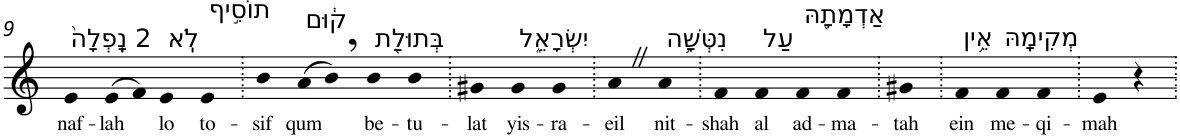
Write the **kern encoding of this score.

**kern	**text
*part1	*part1
*staff1	*staff1
*I"Piano	*
*I'Pno	*
!!LO:PB:g=z
*clefG2	*
*k[]	*
=9	=9
!LO:TX:a:t=2 נָֽפְלָה֙	!
!	!LO:LY:b
4e	naf-
!	!LO:LY:b
(>8e	-lah
8f)	.
!LO:TX:a:t=לֹֽא	!
!	!LO:LY:b
4e	lo
!LO:TX:a:t=תוֹסִ֣יף	!
!	!LO:LY:b
4e	to-
=10.	=10.
!	!LO:LY:b
4b	-sif
!LO:TX:a:t=ק֔וּם	!
!	!LO:LY:b
(>8a	qum
8b,)	.
!LO:TX:a:t=בְּתוּלַ֖ת	!
!	!LO:LY:b
4b	be-
!	!LO:LY:b
4b	-tu-
=11.	=11.
!	!LO:LY:b
4g#X	-lat
!LO:TX:a:t=יִשְׂרָאֵ֑ל	!
!	!LO:LY:b
4g#	yis-
!	!LO:LY:b
4g#	-ra-
=12.	=12.
!	!LO:LY:b
4aZ	-eil
!LO:TX:a:t=נִטְּשָׁ֥ה	!
!	!LO:LY:b
4a	nit-
=13.	=13.
!	!LO:LY:b
4f	-shah
!LO:TX:a:t=עַל	!
!	!LO:LY:b
4f	al
!LO:TX:a:t=אַדְמָתָ֖הּ	!
!	!LO:LY:b
4f	ad-
!	!LO:LY:b
4f	-ma-
=14.	=14.
!	!LO:LY:b
4g#X	-tah
=15.	=15.
!LO:TX:a:t=אֵ֥ין	!
!	!LO:LY:b
4f	ein
!LO:TX:a:t=מְקִימָֽהּ	!
!	!LO:LY:b
4f	me-
!	!LO:LY:b
4f	-qi-
=16.	=16.
!	!LO:LY:b
4e	-mah
4r	.
=.	=.
*-	*-
